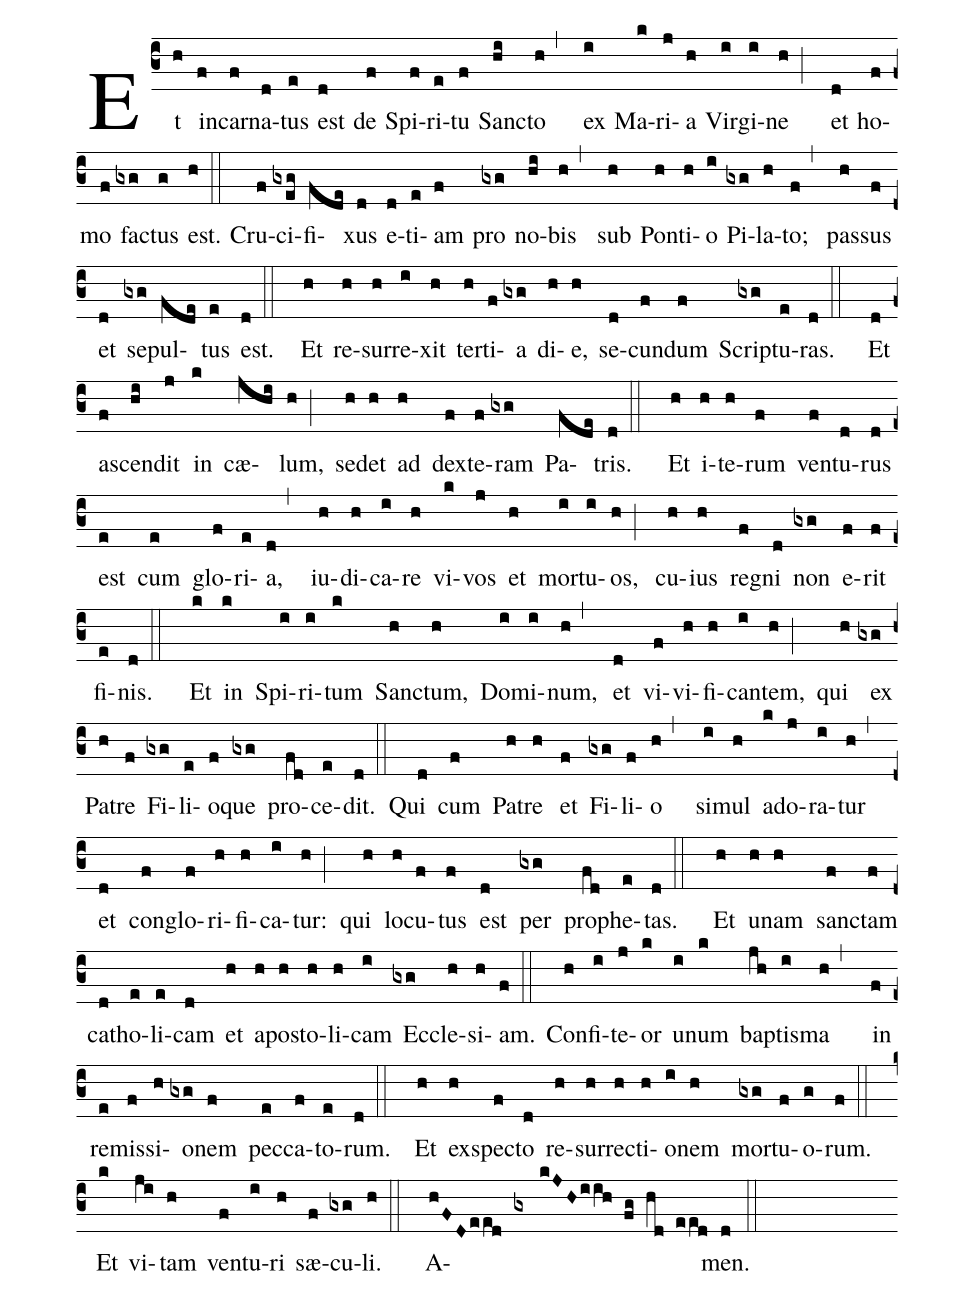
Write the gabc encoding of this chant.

%%
(c3)
Et(h) in(f)car(f)na(d)tus(e) est(d) de(f) Spi(f)ri(e)tu(f) San(hi)cto(h,) ex(i) Ma(k)ri(j)a(h) Vir(i)gi(i)ne(h;) et(d) ho(f)mo(f) fac(gxg)tus(g) est.(h::) Cru(f)ci(gxeg)fi(fde)xus(d) e(d)ti(e)am(f) pro(gxg) no(hi)bis(h,) sub(h) Pon(h)ti(h)o(i) Pi(gxg)la(h)to;(f,) pas(h)sus(f) et(d) se(gxg)pul(fde)tus(e) est.(d::) Et(h) re(h)sur(h)re(i)xit(h) ter(h)ti(f)a(gxg) di(h)e,(h) se(d)cun(f)dum(f) Scri(gxg)ptu(e)ras.(d::) Et(d) a(f)scen(hi)dit(j) in(k) cæ(jhi)lum,(h;) se(h)det(h) ad(h) dex(f)te(f)ram(gxg) Pa(fde)tris.(d::) Et(h) i(h)te(h)rum(f) ven(f)tu(d)rus(d) est(e) cum(e) glo(f)ri(e)a,(d,) iu(h)di(h)ca(i)re(h) vi(k)vos(j) et(h) mor(i)tu(i)os,(h;) cu(h)ius(h) re(f)gni(d) non(gxg) e(f)rit(f) fi(e)nis.(d::) Et(k) in(k) Spi(i)ri(i)tum(k) Sanc(h)tum,(h) Do(i)mi(i)num,(h,) et(d) vi(f)vi(h)fi(h)can(i)tem,(h;) qui(h) ex(gxg) Pa(h)tre(f) Fi(gxg)li(e)o(f)que(gxg) pro(fd)ce(e)dit.(d::) Qui(d) cum(f) Pa(h)tre(h) et(f) Fi(gxg)li(f)o(h,) si(i)mul(h) a(k)do(j)ra(i)tur(h,) et(d) con(f)glo(f)ri(h)fi(h)ca(i)tur:(h;) qui(h) lo(h)cu(f)tus(f) est(d) per(gxg) pro(fd)phe(e)tas.(d::) Et(h) u(h)nam(h) sanc(f)tam(f) ca(d)tho(e)li(e)cam(d) et(h) a(h)po(h)sto(h)li(h)cam(i) Ec(gxg)cle(h)si(h)am.(f::) Con(h)fi(i)te(j)or(k) u(i)num(k) bap(jh)ti(i)sma(h,) in(f) re(e)mis(f)si(h)o(gxg)nem(f) pec(e)ca(f)to(e)rum.(d::) Et(h) ex(h)spe(f)cto(d) re(h)sur(h)rec(h)ti(h)o(i)nem(h) mor(gxg)tu(f)o(g)rum.(f::) Et(k) vi(ji)tam(h) ven(f)tu(i)ri(h) sæ(f)cu(gxg)li.(h::) A(hFDeed gx kJHiih fg hd eed)men.(d::)
